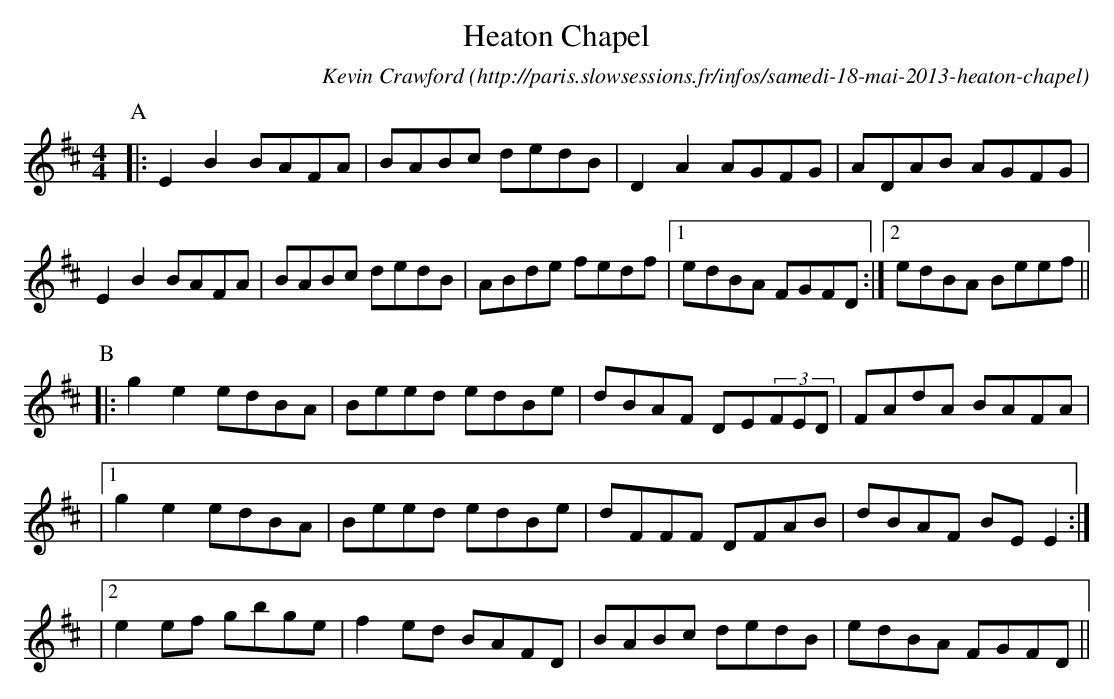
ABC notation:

X:1
T:Heaton Chapel
O:http://paris.slowsessions.fr/infos/samedi-18-mai-2013-heaton-chapel
C:Kevin Crawford
O:Ireland
M:4/4
L:1/8
K:Edor
P:A
|:E2B2 BAFA|BABc dedB|D2A2 AGFG|ADAB AGFG|
  E2B2 BAFA|BABc dedB|ABde fedf|1edBA FGFD:|2edBA Beef||
P:B
|:g2e2 edBA|Beed edBe|dBAF DE(3FED|FAdA BAFA|
|1g2e2 edBA|Beed edBe|dFFF DFAB|dBAF BEE2:|
|2e2ef gbge|f2ed BAFD|BABc dedB|edBA FGFD||
